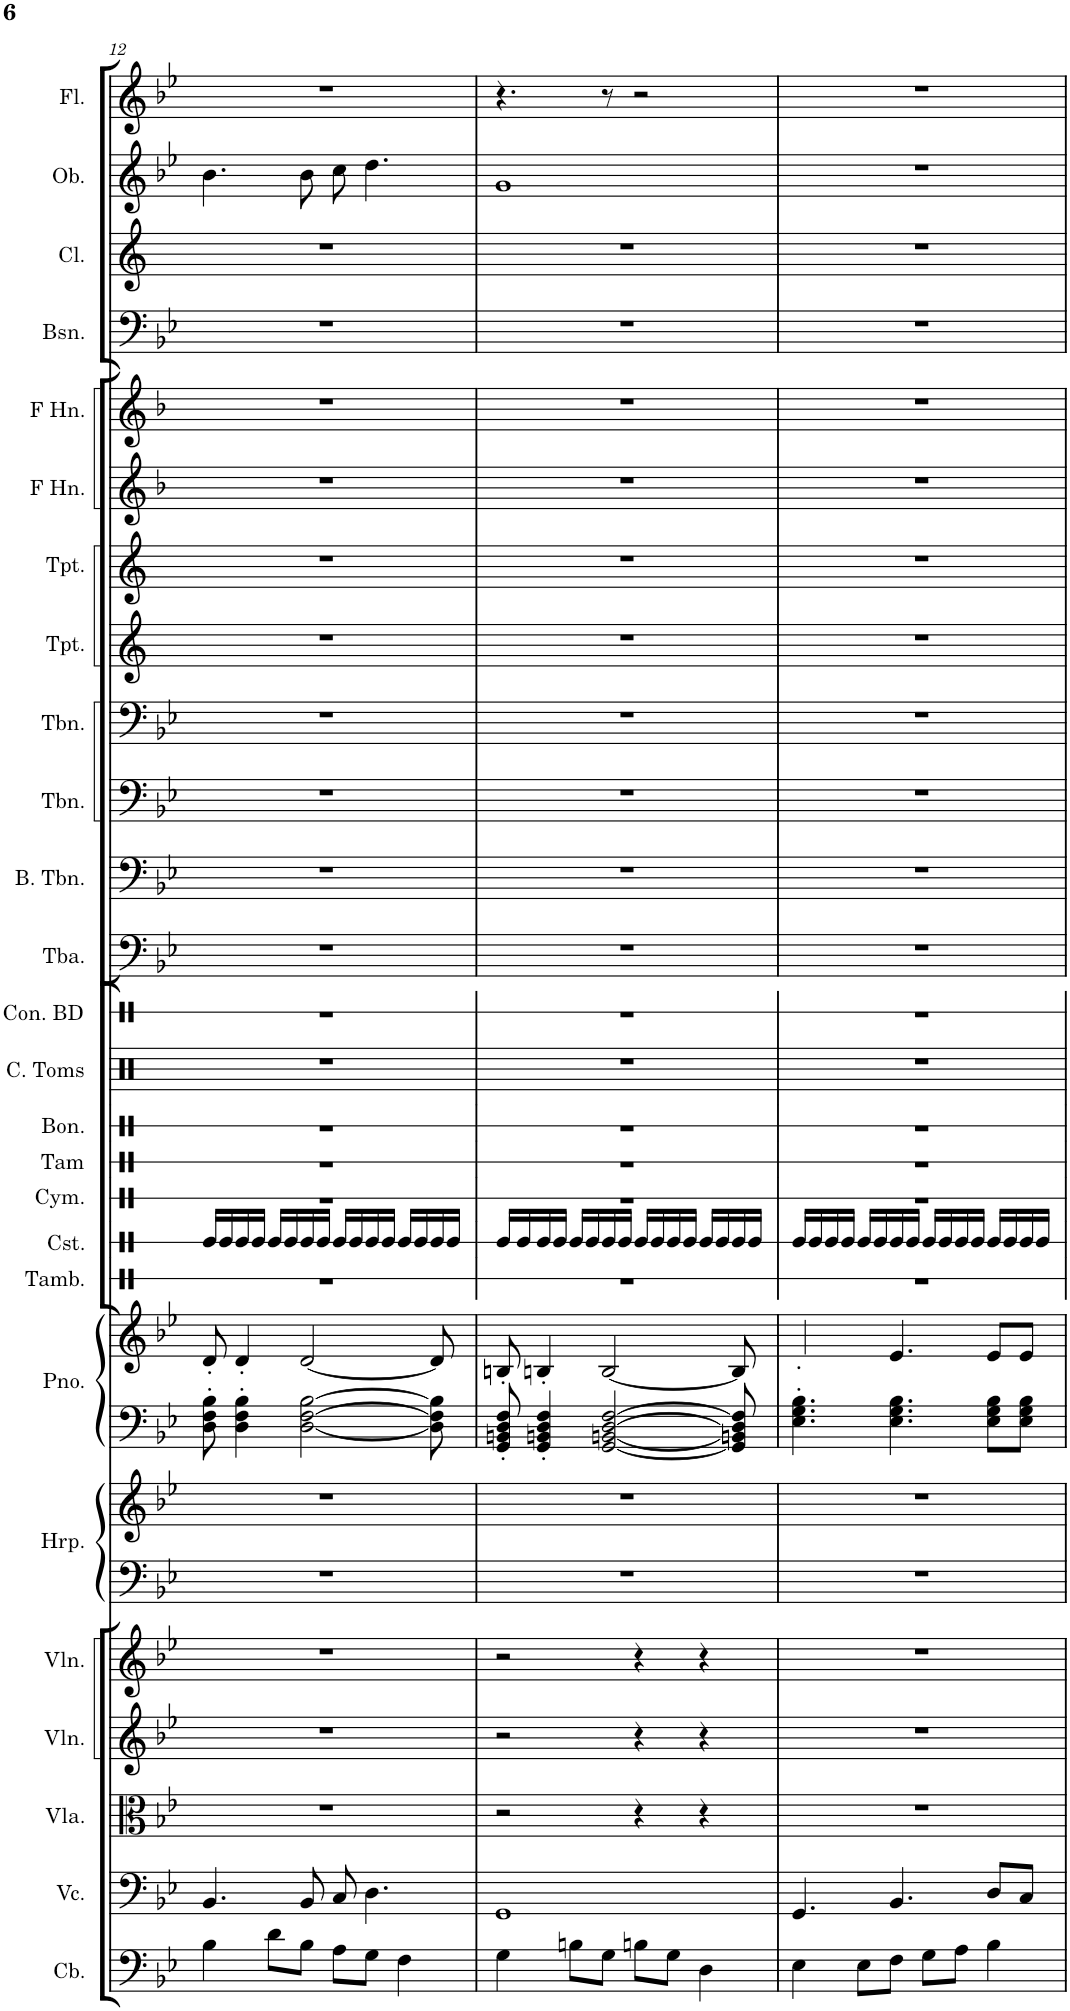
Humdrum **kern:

**kern	**kern	**kern	**kern	**kern	**kern	**kern	**kern	**kern	**kern	**kern	**kern	**kern	**kern	**kern	**kern	**kern	**kern	**kern	**kern	**kern	**kern	**kern	**kern
*part22	*part21	*part20	*part19	*part18	*part17	*part17	*part16	*part16	*part15	*part14	*part13	*part12	*part11	*part10	*part9	*part8	*part7	*part6	*part5	*part4	*part3	*part2	*part1
*staff24	*staff23	*staff22	*staff21	*staff20	*staff19	*staff18	*staff17	*staff16	*staff15	*staff14	*staff13	*staff12	*staff11	*staff10	*staff9	*staff8	*staff7	*staff6	*staff5	*staff4	*staff3	*staff2	*staff1
*I"Contrabass	*I"Violoncello	*I"Viola	*I"Violin 2	*I"Violin 1	*I"Harp	*	*I"Piano	*	*I"Bongos	*I"Concert Toms	*I"Concert Bass Drum	*I"Tuba	*I"Bass Trombone	*I"Trombone	*I"Trombone	*I"Trumpet	*I"Trumpet	*I"Horn in F	*I"Horn in F	*I"Bassoon	*I"Clarinet	*I"Oboe	*I"Flute
*I'Cb.	*I'Vc.	*I'Vla.	*I'Vln.	*I'Vln.	*I'Hrp.	*	*I'Pno.	*	*I'Bon.	*I'C. Toms	*I'Con. BD	*I'Tba.	*I'B. Tbn.	*I'Tbn.	*I'Tbn.	*I'Tpt.	*I'Tpt.	*	*	*I'Bsn.	*I'Cl.	*I'Ob.	*I'Fl.
!!LO:PB:g=z
*clefF4	*clefF4	*clefC3	*clefG2	*clefG2	*clefF4	*clefG2	*clefF4	*clefG2	*clefX	*clefX	*clefX	*clefF4	*clefF4	*clefF4	*clefF4	*clefG2	*clefG2	*clefG2	*clefG2	*clefF4	*clefG2	*clefG2	*clefG2
*Trd7c12	*	*	*	*	*	*	*	*	*	*	*	*	*	*	*	*Trd1c2	*Trd1c2	*Trd4c7	*Trd4c7	*	*Trd1c2	*	*
*k[b-e-]	*k[b-e-]	*k[b-e-]	*k[b-e-]	*k[b-e-]	*k[b-e-]	*k[b-e-]	*k[b-e-]	*k[b-e-]	*k[]	*k[]	*k[]	*k[b-e-]	*k[b-e-]	*k[b-e-]	*k[b-e-]	*k[]	*k[]	*k[b-]	*k[b-]	*k[b-e-]	*k[]	*k[b-e-]	*k[b-e-]
*M4/4	*M4/4	*M4/4	*M4/4	*M4/4	*M4/4	*M4/4	*M4/4	*M4/4	*M4/4	*M4/4	*M4/4	*M4/4	*M4/4	*M4/4	*M4/4	*M4/4	*M4/4	*M4/4	*M4/4	*M4/4	*M4/4	*M4/4	*M4/4
=12	=12	=12	=12	=12	=12	=12	=12	=12	=12	=12	=12	=12	=12	=12	=12	=12	=12	=12	=12	=12	=12	=12	=12
4B-\	4.BB-/	1r	1r	1r	1r	1r	8D\' 8F\' 8B-\'	8d'/	1r	1r	1r	1r	1r	1r	1r	1r	1r	1r	1r	1r	1r	4.b-\	1r
.	.	.	.	.	.	.	4D\' 4F\' 4B-\'	4d'/	.	.	.	.	.	.	.	.	.	.	.	.	.	.	.
8d\L	.	.	.	.	.	.	.	.	.	.	.	.	.	.	.	.	.	.	.	.	.	.	.
8B-\J	8BB-/	.	.	.	.	.	[2D\ [2F\ [2B-\	[2d/	.	.	.	.	.	.	.	.	.	.	.	.	.	8b-\	.
8A\L	8C/	.	.	.	.	.	.	.	.	.	.	.	.	.	.	.	.	.	.	.	.	8cc\	.
8G\J	4.D\	.	.	.	.	.	.	.	.	.	.	.	.	.	.	.	.	.	.	.	.	4.dd\	.
4F\	.	.	.	.	.	.	.	.	.	.	.	.	.	.	.	.	.	.	.	.	.	.	.
.	.	.	.	.	.	.	8D\] 8F\] 8B-\]	8d/]	.	.	.	.	.	.	.	.	.	.	.	.	.	.	.
=13	=13	=13	=13	=13	=13	=13	=13	=13	=13	=13	=13	=13	=13	=13	=13	=13	=13	=13	=13	=13	=13	=13	=13
4G\	1GG	2r	2r	2r	1r	1r	8GG/' 8BBn/' 8D/' 8F/'	8Bn'/	1r	1r	1r	1r	1r	1r	1r	1r	1r	1r	1r	1r	1r	1g	4.r
.	.	.	.	.	.	.	4GG/' 4BBn/' 4D/' 4F/'	4Bn'/	.	.	.	.	.	.	.	.	.	.	.	.	.	.	.
8Bn\L	.	.	.	.	.	.	.	.	.	.	.	.	.	.	.	.	.	.	.	.	.	.	.
8G\J	.	.	.	.	.	.	[2GG/ [2BBn/ [2D/ [2F/	[2B/	.	.	.	.	.	.	.	.	.	.	.	.	.	.	8r
8Bn\L	.	4r	4r	4r	.	.	.	.	.	.	.	.	.	.	.	.	.	.	.	.	.	.	2r
8G\J	.	.	.	.	.	.	.	.	.	.	.	.	.	.	.	.	.	.	.	.	.	.	.
4D\	.	4r	4r	4r	.	.	.	.	.	.	.	.	.	.	.	.	.	.	.	.	.	.	.
.	.	.	.	.	.	.	8GG/] 8BBn/] 8D/] 8F/]	8B/]	.	.	.	.	.	.	.	.	.	.	.	.	.	.	.
=14	=14	=14	=14	=14	=14	=14	=14	=14	=14	=14	=14	=14	=14	=14	=14	=14	=14	=14	=14	=14	=14	=14	=14
4E-\	4.GG/	1r	1r	1r	1r	1r	4.E-\' 4.G\' 4.B-\'	4.e-'/	1r	1r	1r	1r	1r	1r	1r	1r	1r	1r	1r	1r	1r	1r	1r
8E-\L	.	.	.	.	.	.	.	.	.	.	.	.	.	.	.	.	.	.	.	.	.	.	.
8F\J	4.BB-/	.	.	.	.	.	4.E-\ 4.G\ 4.B-\	4.e-/	.	.	.	.	.	.	.	.	.	.	.	.	.	.	.
8G\L	.	.	.	.	.	.	.	.	.	.	.	.	.	.	.	.	.	.	.	.	.	.	.
8A\J	.	.	.	.	.	.	.	.	.	.	.	.	.	.	.	.	.	.	.	.	.	.	.
4B-\	8D/L	.	.	.	.	.	8E-\ 8G\ 8B-\L	8e-/L	.	.	.	.	.	.	.	.	.	.	.	.	.	.	.
.	8C/J	.	.	.	.	.	8E-\ 8G\ 8B-\J	8e-/J	.	.	.	.	.	.	.	.	.	.	.	.	.	.	.
=	=	=	=	=	=	=	=	=	=	=	=	=	=	=	=	=	=	=	=	=	=	=	=
*-	*-	*-	*-	*-	*-	*-	*-	*-	*-	*-	*-	*-	*-	*-	*-	*-	*-	*-	*-	*-	*-	*-	*-
